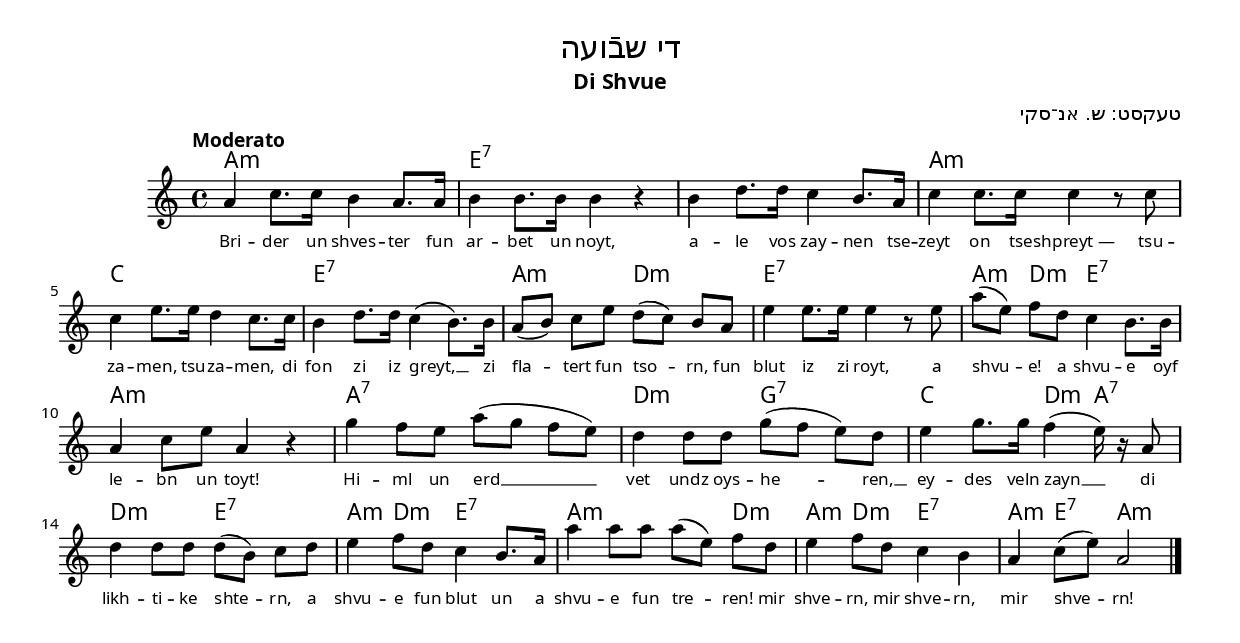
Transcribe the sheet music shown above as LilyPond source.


\header {
  poet = "טעקסט: ש. אנ־סקי"
  title = "די שבֿועה"
  subtitle = "Di Shvue"
  }
\version "2.18.2"
\language "english"

#(set-global-staff-size 17)

end =
  #(define-music-function
    (parser location signature)
    (fraction?)
  #{
    \once \omit Staff.TimeSignature \time #signature
  #})

\layout {
  \context {  % Use Typewriter font for chord symbols
    \ChordNames {
      \set chordChanges = ##t
      \override ChordName.font-family = #'typewriter
      }
    }
  \context {  % Change font size for lyrics
    \Lyrics {
      \override LyricText.font-size = #'-1
      }
    }
  \context {  % Beam according to rhythm
    \Staff {
      \set Timing.beamExceptions = #'()
      }
    }
  }

\paper {      % Load fonts
  fonts = #
  (make-pango-font-tree
   "Linux Libertine"
   "Linux Biolinum"
   "Courier 10 Pitch"
   (/ (* staff-height pt) 2.5)
    )
  bookTitleMarkup = \markup {
    \override #'(baseline-skip . 3.5)
    \column {
      \fill-line { \fromproperty #'header:dedication }
      \override #'(baseline-skip . 3.5)
      \column {
        \fill-line {
          \override #'(font-name . "Drugulin CLM")
          \huge \larger \larger \bold
          \fromproperty #'header:title
          }
        \fill-line {
          \large \bold
          \fromproperty #'header:subtitle
          }
        \fill-line {
          \smaller \bold
          \fromproperty #'header:subsubtitle
          }
        \fill-line {
          \fromproperty #'header:meter
          \fromproperty #'header:arranger
          }
          \fill-line {
          \override #'(font-name . "Drugulin CLM")
          \fromproperty #'header:composer
          { \large \bold \fromproperty #'header:instrument }
          \override #'(font-name . "Drugulin CLM")
          \fromproperty #'header:poet
          }
        }
      }
    }
    scoreTitleMarkup = \markup {
      \column {
      \on-the-fly \print-all-headers { \bookTitleMarkup \hspace #1 }
      \fill-line {
        \null
        \override #'(font-name . "Drugulin CLM")
        \huge
        \lower #5
        \fromproperty #'header:piece
        }
      }
    }
  }


mel-a = \relative d'' {
  a4 c8. c16 b4 a8. a16 |
  b4 b8. b16 b4 r |
  b d8. d16 c4 b8. a16 |
  c4 c8. c16 c4 r8 c |
  c4  e8. e16 d4 c8. c16 |
  b4 d8. d16 c4( b8.) b16 |
  a8( b) c e d( c) b a |
  e'4 e8. e16 e4 r8 e |
  a( e)f d c4 b8. b16 |
  a4 c8 e a,4 r |
  g'4 f8 e a( g f e) |
  d4 d8 d g( f e) d |
  e4 g8. g16 f4( e16) r16 a,8  |
  d4 d8 d  d( b) c d |
  e4 f8 d c4 b8. a16 |
  a'4 a8 a a( e) f d |
  e4 f8 d c4 b |
  a c8( e) a,2 
}
acc-a = \chordmode {
  a1:m |
  e:7 |
  e:7 |
  a:m |
  c: |
  e:7 |
  a2:m d:m |
  e1:7 |
  a4:m d:m e2:7 |
  a1:m |
  a:7 |
  d2:m g:7 |
  c: d4:m a:7 |
  d2:m e:7 |
  a4:m d:m  e2:7 |
  a:m  a4:m d:m |
  a:m d:m  e2:7 |
  a4:m e:7 a2:m
}

\score {
  <<
    \new ChordNames {
        \acc-a

        }
    \new Staff {
      \clef treble
      \key a \minor
      \time 4/4
      \tempo Moderato
      \new Voice = "melody" {
        \mel-a 
        \bar "|."
      }
    }
    \new Lyrics \lyricsto "melody" {
      Bri -- der un shves -- ter fun ar -- bet un noyt,
      a -- le vos zay -- nen tse -- zeyt on tse -- shpreyt_—
      tsu -- za -- men, tsu -- za -- men, di fon zi iz greyt, __
      zi fla -- tert fun tso -- rn, fun blut iz zi royt,
      a shvu -- e! a shvu -- e oyf le -- bn un toyt!
      Hi -- ml un erd __  vet undz oys -- he -- ren, __
      ey -- des veln zayn __ di likh -- ti -- ke shte -- rn,
      a shvu -- e fun blut un a shvu -- e fun tre -- ren!
      mir shve -- rn, mir shve -- rn, mir shve -- rn!
    }
  >>
}

